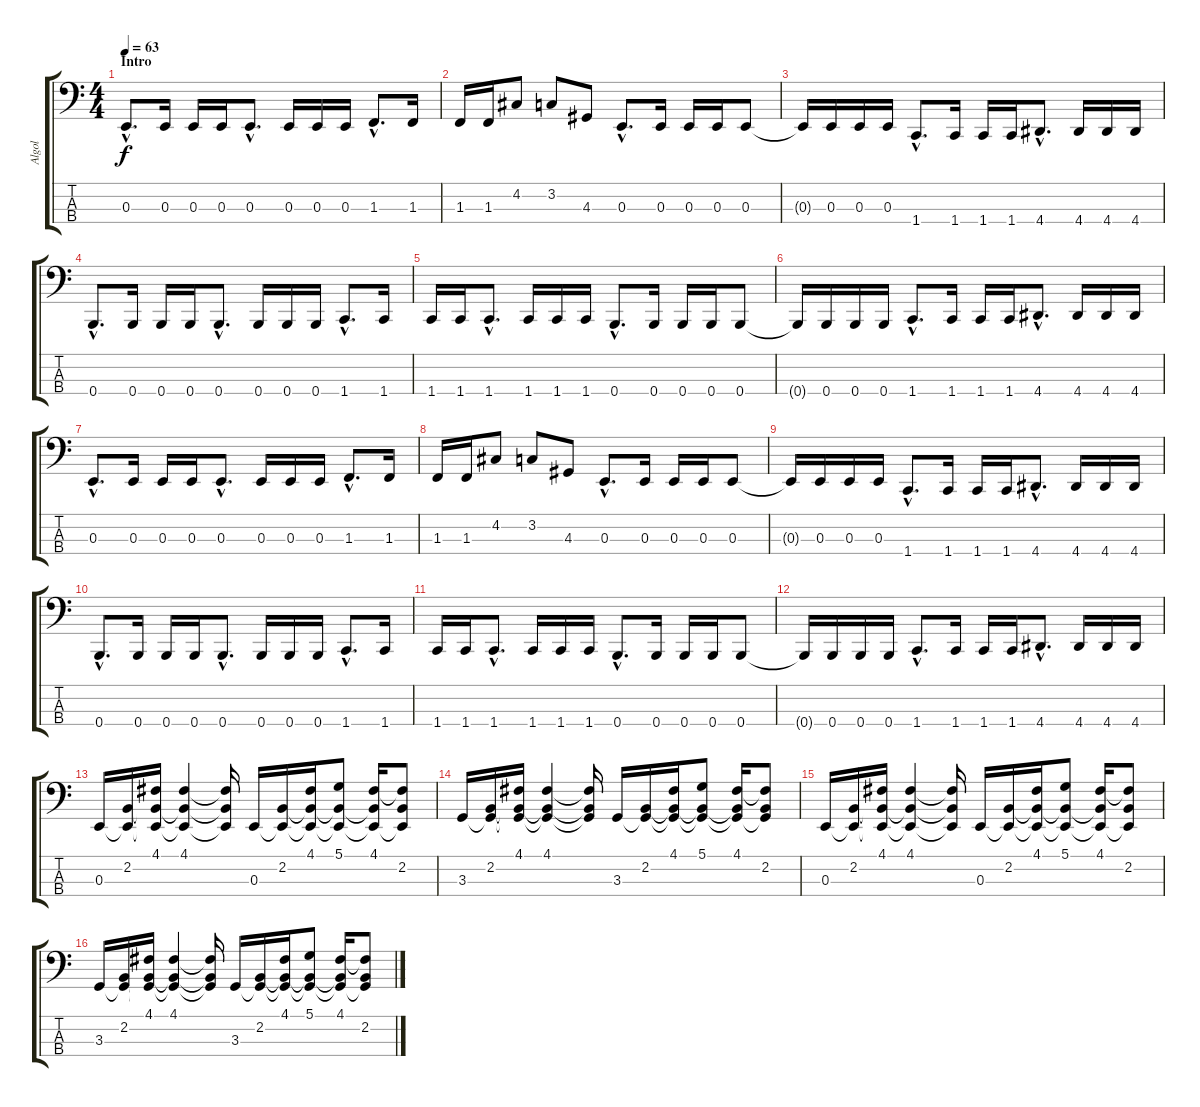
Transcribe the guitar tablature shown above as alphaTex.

\track ("Algol" "Algol") {instrument electricbasspick}
\staff {score tabs}
\tuning (D2 A1 E1 B0) {hide}
\ts (4 4)
\section ("" "Intro")
\tempo 63
\clef f4
\ks c
0.3{hac}.8{d dy f instrument electricbasspick} 0.3.16 0.3.16 0.3.16 0.3{hac}.8{d} 0.3.16 0.3.16 0.3.16 1.3{hac}.8{d} 1.3.16 |
1.3.16 1.3.16 4.2.8 3.2.8 4.3.8 0.3{hac}.8{d} 0.3.16 0.3.16 0.3.16 0.3.8 |
0.3{t}.16 0.3.16 0.3.16 0.3.16 1.4{hac}.8{d} 1.4.16 1.4.16 1.4.16 4.4{hac}.8{d} 4.4.16 4.4.16 4.4.16 |
0.4{hac}.8{d} 0.4.16 0.4.16 0.4.16 0.4{hac}.8{d} 0.4.16 0.4.16 0.4.16 1.4{hac}.8{d} 1.4.16 |
1.4.16 1.4.16 1.4{hac}.8{d} 1.4.16 1.4.16 1.4.16 0.4{hac}.8{d} 0.4.16 0.4.16 0.4.16 0.4.8 |
0.4{t}.16 0.4.16 0.4.16 0.4.16 1.4{hac}.8{d} 1.4.16 1.4.16 1.4.16 4.4{hac}.8{d} 4.4.16 4.4.16 4.4.16 |
0.3{hac}.8{d} 0.3.16 0.3.16 0.3.16 0.3{hac}.8{d} 0.3.16 0.3.16 0.3.16 1.3{hac}.8{d} 1.3.16 |
1.3.16 1.3.16 4.2.8 3.2.8 4.3.8 0.3{hac}.8{d} 0.3.16 0.3.16 0.3.16 0.3.8 |
0.3{t}.16 0.3.16 0.3.16 0.3.16 1.4{hac}.8{d} 1.4.16 1.4.16 1.4.16 4.4{hac}.8{d} 4.4.16 4.4.16 4.4.16 |
0.4{hac}.8{d} 0.4.16 0.4.16 0.4.16 0.4{hac}.8{d} 0.4.16 0.4.16 0.4.16 1.4{hac}.8{d} 1.4.16 |
1.4.16 1.4.16 1.4{hac}.8{d} 1.4.16 1.4.16 1.4.16 0.4{hac}.8{d} 0.4.16 0.4.16 0.4.16 0.4.8 |
0.4{t}.16 0.4.16 0.4.16 0.4.16 1.4{hac}.8{d} 1.4.16 1.4.16 1.4.16 4.4{hac}.8{d} 4.4.16 4.4.16 4.4.16 |
\section ("" "")
0.3.16 (2.2 0.3{t}).16 (4.1 2.2{t} 0.3{t}).16 (4.1 2.2{t} 0.3{t}).4 (4.1{t} 2.2{t} 0.3{t}).16 0.3.16 (2.2 0.3{t}).16 (4.1 2.2{t} 0.3{t}).16 (5.1 2.2{t} 0.3{t}).8 (4.1 2.2{t} 0.3{t}).16 (4.1{t} 2.2 0.3{t}).8 |
3.3.16 (2.2 3.3{t}).16 (4.1 2.2{t} 3.3{t}).16 (4.1 2.2{t} 3.3{t}).4 (4.1{t} 2.2{t} 3.3{t}).16 3.3.16 (2.2 3.3{t}).16 (4.1 2.2{t} 3.3{t}).16 (5.1 2.2{t} 3.3{t}).8 (4.1 2.2{t} 3.3{t}).16 (4.1{t} 2.2 3.3{t}).8 |
0.3.16 (2.2 0.3{t}).16 (4.1 2.2{t} 0.3{t}).16 (4.1 2.2{t} 0.3{t}).4 (4.1{t} 2.2{t} 0.3{t}).16 0.3.16 (2.2 0.3{t}).16 (4.1 2.2{t} 0.3{t}).16 (5.1 2.2{t} 0.3{t}).8 (4.1 2.2{t} 0.3{t}).16 (4.1{t} 2.2 0.3{t}).8 |
3.3.16 (2.2 3.3{t}).16 (4.1 2.2{t} 3.3{t}).16 (4.1 2.2{t} 3.3{t}).4 (4.1{t} 2.2{t} 3.3{t}).16 3.3.16 (2.2 3.3{t}).16 (4.1 2.2{t} 3.3{t}).16 (5.1 2.2{t} 3.3{t}).8 (4.1 2.2{t} 3.3{t}).16 (4.1{t} 2.2 3.3{t}).8
